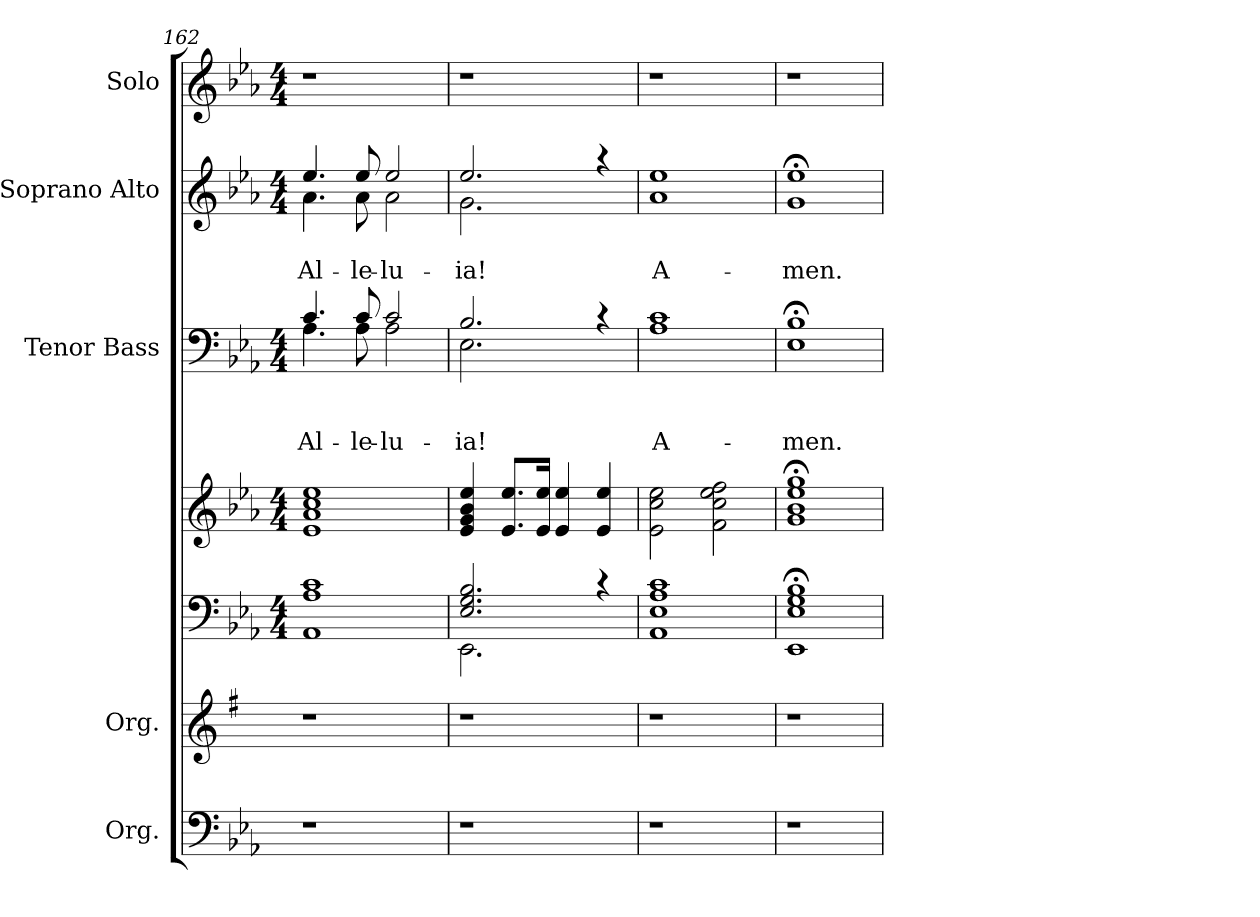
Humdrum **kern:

**kern	**kern	**kern	**kern	**kern	**text	**text	**text	**kern	**text	**text	**kern
*part7	*part6	*part5	*part4	*part3	*part3	*part3	*part3	*part2	*part2	*part2	*part1
*staff7	*staff6	*staff5	*staff4	*staff3	*staff3	*staff3	*staff3	*staff2	*staff2	*staff2	*staff1
*I"Org.	*I"Org.	*	*	*I"Tenor Bass	*	*	*	*I"Soprano Alto	*	*	*I"Solo
*	*	*	*	*I'T. B.	*	*	*	*I'S. A.	*	*	*I'Solo
*clefF4	*clefG2	*clefF4	*clefG2	*clefF4	*	*	*	*clefG2	*	*	*clefG2
*k[b-e-a-]	*k[f#]	*k[b-e-a-]	*k[b-e-a-]	*k[b-e-a-]	*	*	*	*k[b-e-a-]	*	*	*k[b-e-a-]
*E-:	*G:	*E-:	*E-:	*E-:	*	*	*	*E-:	*	*	*E-:
*	*	*M4/4	*M4/4	*M4/4	*	*	*	*M4/4	*	*	*M4/4
=162	=162	=162	=162	=162	=162	=162	=162	=162	=162	=162	=162
!	!	!	!	!LO:TX:b:t=#	!	!	!	!	!	!	!
!	!	!	!	!	!	!	!LO:LY:a	!	!	!LO:LY:b	!
*	*	*	*	*^	*	*	*	*^	*	*	*
1r	1r	1AA- 1A- 1c	1e- 1a- 1cc 1ee-	4.c/	4.A-\	.	.	Al-	4.ee-/	4.a-\	.	Al-	1r
!	!	!	!	!	!	!	!	!LO:LY:a	!	!	!	!LO:LY:b	!
.	.	.	.	8c/	8A-\	.	.	-le-	8ee-/	8a-\	.	-le-	.
!	!	!	!	!	!	!	!	!LO:LY:a	!	!	!	!LO:LY:b	!
.	.	.	.	2c/	2A-\	.	.	-lu-	2ee-/	2a-\	.	-lu-	.
=163	=163	=163	=163	=163	=163	=163	=163	=163	=163	=163	=163	=163	=163
*	*	*^	*	*	*	*	*	*	*	*	*	*	*
!	!	!	!	!	!	!	!	!	!LO:LY:a	!	!	!	!LO:LY:b	!
1r	1r	2.E-/ 2.G/ 2.B-/	2.EE-\	4e-/ 4g/ 4b-/ 4ee-/	2.B-/	2.E-\	.	.	-ia!	2.ee-/	2.g\	.	-ia!	1r
.	.	.	.	8.e-/ 8.ee-/L	.	.	.	.	.	.	.	.	.	.
.	.	.	.	16e-/ 16ee-/Jk	.	.	.	.	.	.	.	.	.	.
.	.	.	.	4e-/ 4ee-/	.	.	.	.	.	.	.	.	.	.
.	.	4rc	4ryy	4e-/ 4ee-/	4rc	4ryy	.	.	.	4raa	4ryy	.	.	.
=164	=164	=164	=164	=164	=164	=164	=164	=164	=164	=164	=164	=164	=164	=164
!	!	!	!	!	!	!	!	!	!LO:LY:a	!	!	!	!LO:LY:b	!
*	*	*	*	*	*v	*v	*	*	*	*	*	*	*	*
*	*	*v	*v	*	*	*	*	*	*v	*v	*	*	*
1r	1r	1AA- 1E- 1A- 1c	2e-\ 2cc\ 2ee-\	1A- 1c	.	.	A-	1a- 1ee-	.	A-	1r
.	.	.	2f\ 2cc\ 2ee-\ 2ff\	.	.	.	.	.	.	.	.
=165	=165	=165	=165	=165	=165	=165	=165	=165	=165	=165	=165
!	!	!	!	!	!	!	!LO:LY:a	!	!	!LO:LY:b	!
1r	1r	1EE-; 1E-; 1G; 1B-;	1g;< 1b-;< 1ee-;< 1gg;<	1E-;< 1B-;<	.	.	-men.	1g;< 1ee-;<	.	-men.	1r
=	=	=	=	=	=	=	=	=	=	=	=
*-	*-	*-	*-	*-	*-	*-	*-	*-	*-	*-	*-
